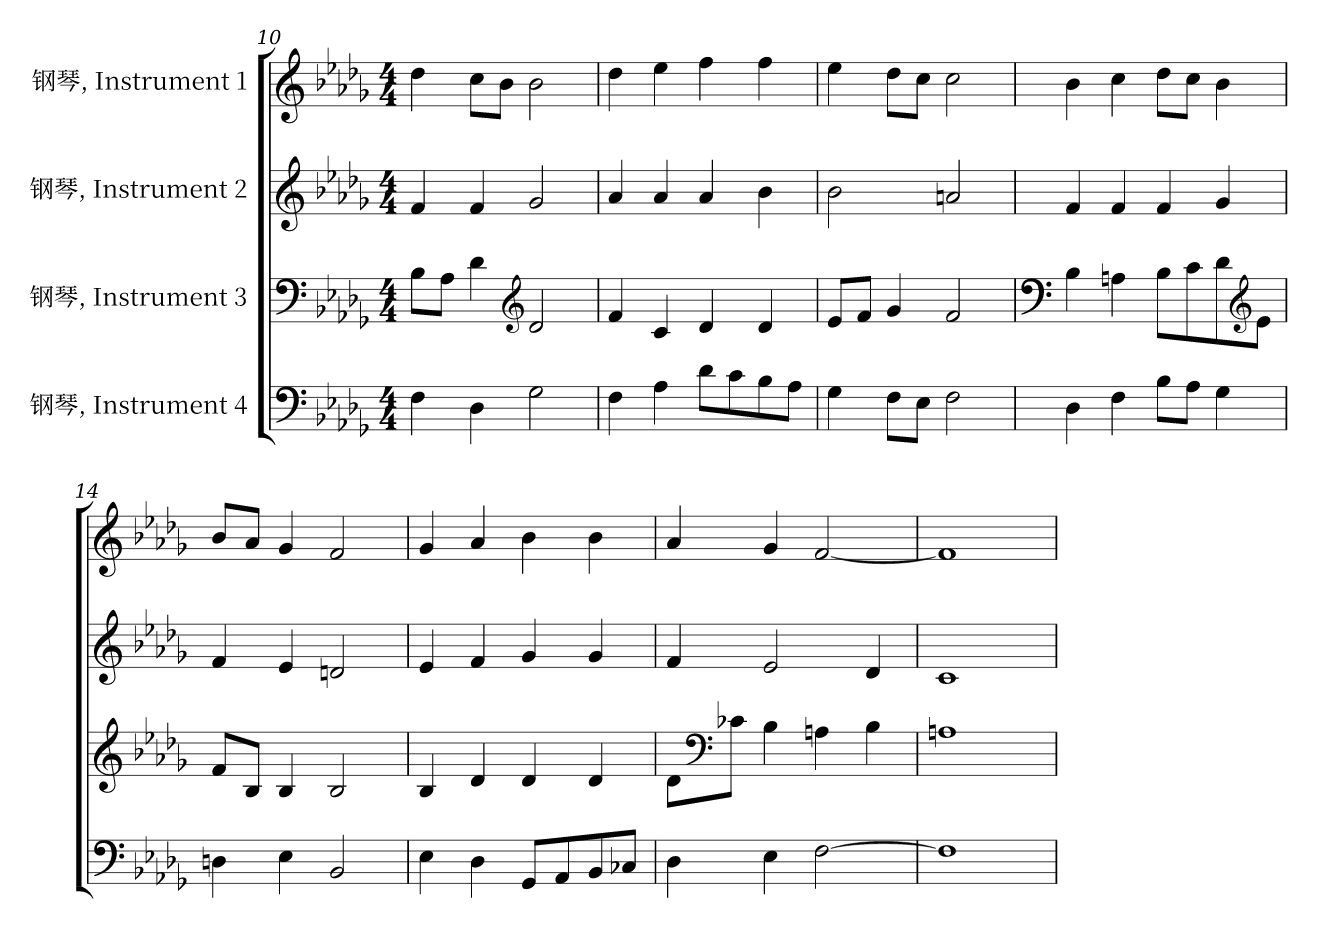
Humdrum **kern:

**kern	**kern	**kern	**kern
*part4	*part3	*part2	*part1
*staff4	*staff3	*staff2	*staff1
*I"钢琴, Instrument 4	*I"钢琴, Instrument 3	*I"钢琴, Instrument 2	*I"钢琴, Instrument 1
*clefF4	*clefF4	*clefG2	*clefG2
*k[b-e-a-d-g-]	*k[b-e-a-d-g-]	*k[b-e-a-d-g-]	*k[b-e-a-d-g-]
*M4/4	*M4/4	*M4/4	*M4/4
=10	=10	=10	=10
4F\	8B-\L	4f/	4dd-\
.	8A-\J	.	.
4D-\	4d-\	4f/	8cc\L
.	.	.	8b-\J
*	*clefG2	*	*
2G-\	2d-/	2g-/	2b-\
!!LO:LB:g=z
=11	=11	=11	=11
4F\	4f/	4a-/	4dd-\
4A-\	4c/	4a-/	4ee-\
8d-\L	4d-/	4a-/	4ff\
8c\	.	.	.
8B-\	4d-/	4b-\	4ff\
8A-\J	.	.	.
=12	=12	=12	=12
4G-\	8e-/L	2b-\	4ee-\
.	8f/J	.	.
8F\L	4g-/	.	8dd-\L
8E-\J	.	.	8cc\J
2F\	2f/	2an/	2cc\
=13	=13	=13	=13
*	*clefF4	*	*
4D-\	4B-\	4f/	4b-\
4F\	4An\	4f/	4cc\
8B-\L	8B-\L	4f/	8dd-\L
8A-\J	8c\	.	8cc\J
4G-\	8d-\	4g-/	4b-\
*	*clefG2	*	*
.	8e-\J	.	.
=14	=14	=14	=14
4Dn\	8f/L	4f/	8b-/L
.	8B-/J	.	8a-/J
4E-\	4B-/	4e-/	4g-/
2BB-/	2B-/	2dn/	2f/
=15	=15	=15	=15
4E-\	4B-/	4e-/	4g-/
4D-\	4d-/	4f/	4a-/
8GG-/L	4d-/	4g-/	4b-\
8AA-/	.	.	.
8BB-/	4d-/	4g-/	4b-\
8C-X/J	.	.	.
!!LO:PB:g=z
=16	=16	=16	=16
4D-\	8d-\L	4f/	4a-/
*	*clefF4	*	*
.	8c-X\J	.	.
4E-\	4B-\	2e-/	4g-/
[2F\	4An\	.	[2f/
.	4B-\	4d-/	.
=17	=17	=17	=17
1F]	1An	1c	1f]
=	=	=	=
*-	*-	*-	*-
